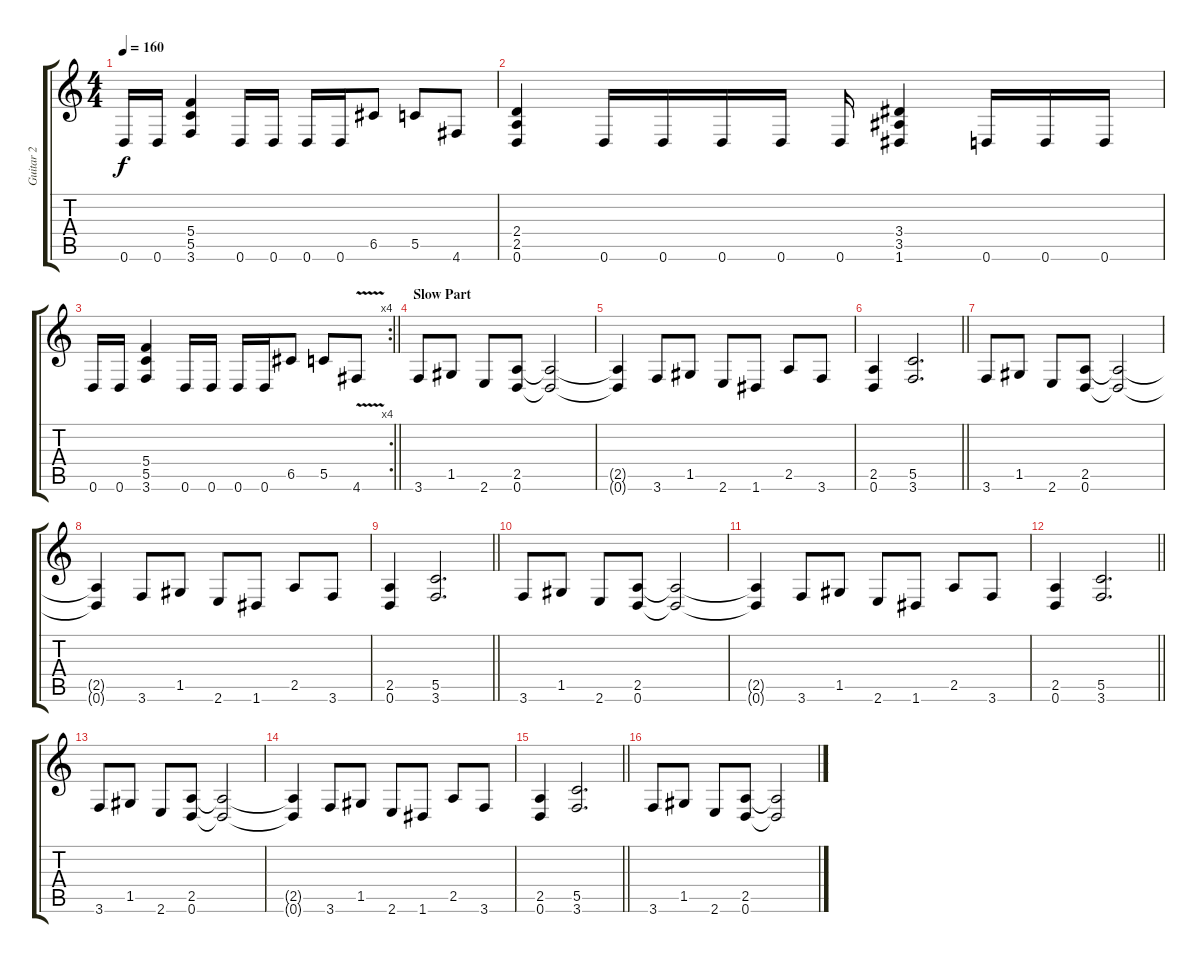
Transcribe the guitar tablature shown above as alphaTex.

\track ("Guitar 2" "Guitar 2") {instrument distortionguitar}
\staff {score tabs}
\tuning (D4 A3 F3 C3 G2 D2) {hide}
\ts (4 4)
\tempo 160
\clef g2
\ks c
0.6.16{dy f} 0.6.16 (5.4 5.5 3.6).4 0.6.16 0.6.16 0.6.16 0.6.16 6.5.8 5.5.8 4.6.8 |
(2.4 2.5 0.6).4 0.6.16 0.6.16 0.6.16 0.6.16 0.6.16 (3.4 3.5 1.6).4 0.6.16 0.6.16 0.6.16 |
\rc 4
\barLineRight lightlight
0.6.16 0.6.16 (5.4 5.5 3.6).4 0.6.16 0.6.16 0.6.16 0.6.16 6.5.8 5.5.8 4.6{v}.8 |
\section ("" "Slow Part")
3.6.8 1.5.8 2.6.8 (2.5 0.6).8 (2.5{t} 0.6{t}).2 |
(2.5{t} 0.6{t}).4 3.6.8 1.5.8 2.6.8 1.6.8 2.5.8 3.6.8 |
\barLineRight lightlight
(2.5 0.6).4 (5.5 3.6).2{d} |
3.6.8 1.5.8 2.6.8 (2.5 0.6).8 (2.5{t} 0.6{t}).2 |
(2.5{t} 0.6{t}).4 3.6.8 1.5.8 2.6.8 1.6.8 2.5.8 3.6.8 |
\barLineRight lightlight
(2.5 0.6).4 (5.5 3.6).2{d} |
3.6.8 1.5.8 2.6.8 (2.5 0.6).8 (2.5{t} 0.6{t}).2 |
(2.5{t} 0.6{t}).4 3.6.8 1.5.8 2.6.8 1.6.8 2.5.8 3.6.8 |
\barLineRight lightlight
(2.5 0.6).4 (5.5 3.6).2{d} |
3.6.8 1.5.8 2.6.8 (2.5 0.6).8 (2.5{t} 0.6{t}).2 |
(2.5{t} 0.6{t}).4 3.6.8 1.5.8 2.6.8 1.6.8 2.5.8 3.6.8 |
\barLineRight lightlight
(2.5 0.6).4 (5.5 3.6).2{d} |
3.6.8 1.5.8 2.6.8 (2.5 0.6).8 (2.5{t} 0.6{t}).2
